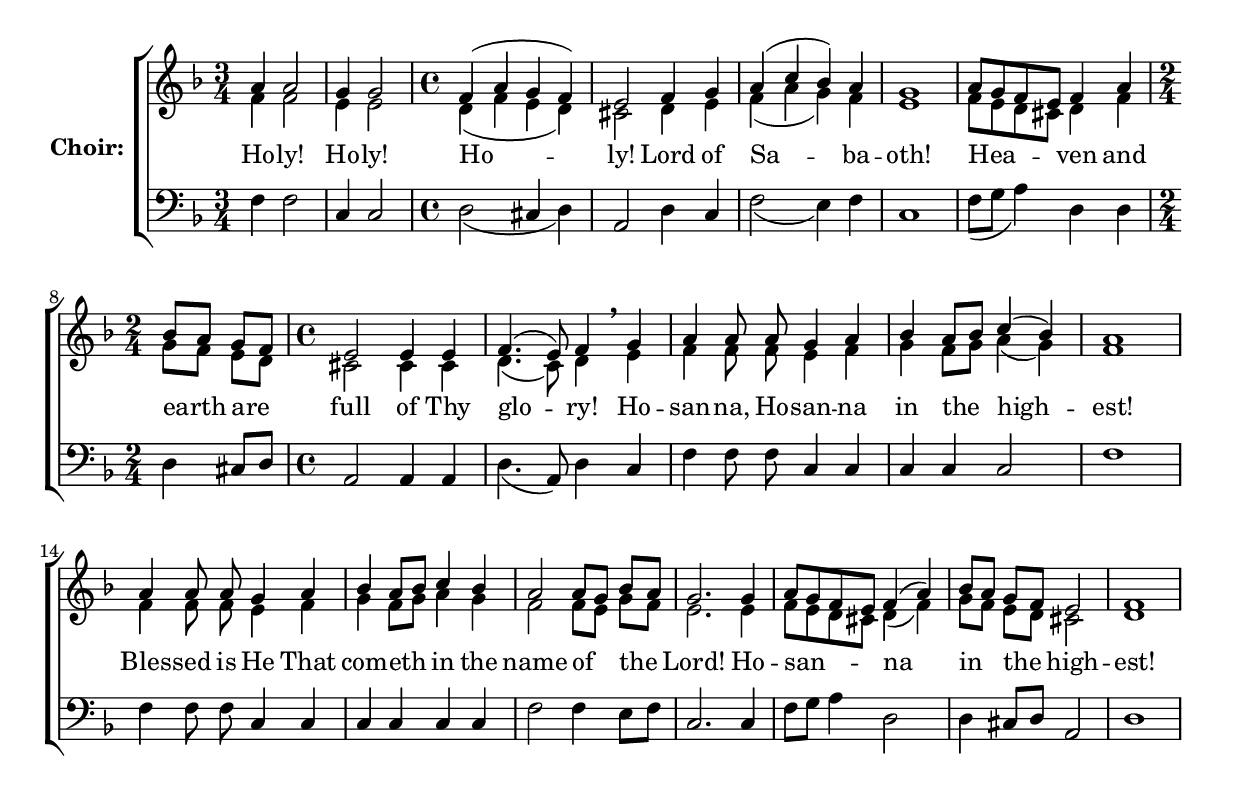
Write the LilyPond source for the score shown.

\include "global_include.ly"

sopranoVoice = \relative c'' {
  a4 a2 g4 g2
  \time 4/4
  f4( a g f) e2 f4 g a( c bf) a g1

  a8[ g f e] f4 a
  \time 2/4
  bf8[ a] g[ f]
  \time 4/4
  e2 e4 e
  f4.( e8) f4 \breathe g
  a4 a8 a g4 a
  bf4 a8[ bf] c4( bf)
  a1

  a4 a8 a g4 a
  bf4 a8[ bf] c4 bf
  a2 a8[ g] bf[ a]
  g2. g4
  a8[ g f e] f4( a)
  bf8[ a] g[ f] e2
  f1
}

altoVoice = \relative c'' {
  \time 3/4
  f,4 f2 e4 e2
  \time 4/4
  d4( f e d) cs2 d4 e f( a g) f e1

  f8[ e d cs] d4 f
  \time 2/4
  g8[ f] e[ d]
  \time 4/4
  cs2 cs4 cs
  d4.( c8) d4 \breathe e
  f4 f8 f e4 f
  g4 f8[ g] a4( g)
  f1

  f4 f8 f e4 f
  g4 f8[ g] a4 g
  f2 f8[ e] g[ f]
  e2. e4
  f8[ e d cs] d4( f)
  g8[ f] e[ d] cs2
  d1
}

tenorVoice = \relative c' {

}

bassVoice = \relative c {
  \stemNeutral
  f4 f2
  c4 c2
  d2( cs4 d)
  a2 d4 c
  f2( e4) f
  c1
  f8[( g] a4) d,4 d
  d4 cs8[ d]
  a2 a4 a
  d4.( a8) d4 c
  f4 f8 f c4 c
  c4 c c2
  f1
  f4 f8 f c4 c
  c4 c c c
  f2 f4 e8[ f]
  c2. c4
  f8[ g] a4 d,2
  d4 cs8[ d] a2
  d1
}

words = \lyricmode {
  % Lyrics follow here.
  Ho -- ly! Ho -- ly! Ho -- ly! Lord of Sa -- ba -- oth!
  Hea -- ven and earth are full of Thy glo -- ry!
  Ho -- san -- na, Ho -- san -- na in the high -- est!
  Bles -- sed is He That com -- eth in the name of the Lord!
  Ho -- san -- na in the high -- est!
}

\include "global_score_metered.ly"
